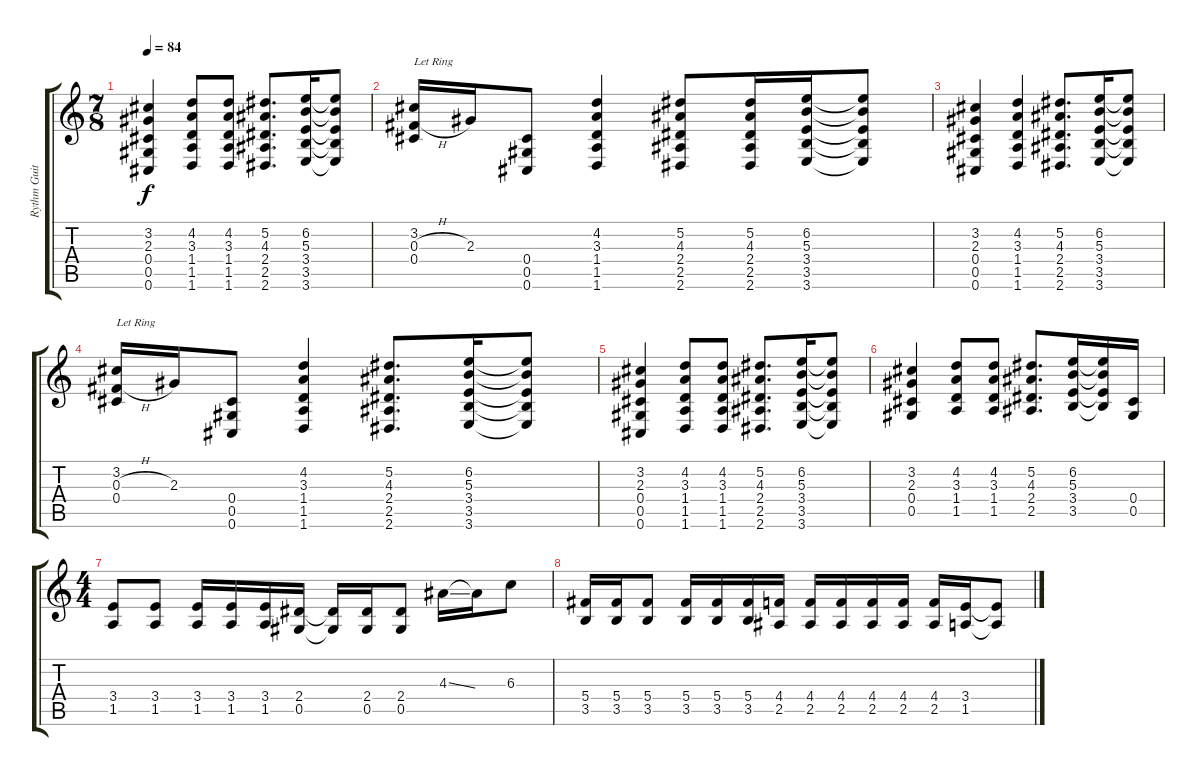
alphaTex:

\track ("Rythm Guitar 1" "Rythm Guit") {instrument overdrivenguitar}
\staff {score tabs}
\tuning (Eb4 Bb3 Gb3 Db3 Ab2 Db2) {hide}
\ts (7 8)
\tempo 84
\clef g2
\ks c
(3.2 2.3 0.4 0.5 0.6).4{dy f} (4.2 3.3 1.4 1.5 1.6).8 (4.2 3.3 1.4 1.5 1.6).8 (5.2 4.3 2.4 2.5 2.6).8{d} (6.2 5.3 3.4 3.5 3.6).16 (6.2{t} 5.3{t} 3.4{t} 3.5{t} 3.6{t}).8 |
(3.2 0.3{h} 0.4).16{txt "Let Ring"} 2.3.16 (0.4 0.5 0.6).8 (4.2 3.3 1.4 1.5 1.6).4 (5.2 4.3 2.4 2.5 2.6).8 (5.2 4.3 2.4 2.5 2.6).16 (6.2 5.3 3.4 3.5 3.6).16 (6.2{t} 5.3{t} 3.4{t} 3.5{t} 3.6{t}).8 |
(3.2 2.3 0.4 0.5 0.6).4 (4.2 3.3 1.4 1.5 1.6).4 (5.2 4.3 2.4 2.5 2.6).8{d} (6.2 5.3 3.4 3.5 3.6).16 (6.2{t} 5.3{t} 3.4{t} 3.5{t} 3.6{t}).8 |
(3.2 0.3{h} 0.4).16{txt "Let Ring"} 2.3.16 (0.4 0.5 0.6).8 (4.2 3.3 1.4 1.5 1.6).4 (5.2 4.3 2.4 2.5 2.6).8{d} (6.2 5.3 3.4 3.5 3.6).16 (6.2{t} 5.3{t} 3.4{t} 3.5{t} 3.6{t}).8 |
(3.2 2.3 0.4 0.5 0.6).4 (4.2 3.3 1.4 1.5 1.6).8 (4.2 3.3 1.4 1.5 1.6).8 (5.2 4.3 2.4 2.5 2.6).8{d} (6.2 5.3 3.4 3.5 3.6).16 (6.2{t} 5.3{t} 3.4{t} 3.5{t} 3.6{t}).8 |
(3.2 2.3 0.4 0.5).4 (4.2 3.3 1.4 1.5).8 (4.2 3.3 1.4 1.5).8 (5.2 4.3 2.4 2.5).8{d} (6.2 5.3 3.4 3.5).16 (6.2{t} 5.3{t} 3.4{t} 3.5{t}).16 (0.4 0.5).16 |
\ts (4 4)
(3.4 1.5).8 (3.4 1.5).8 (3.4 1.5).16 (3.4 1.5).16 (3.4 1.5).16 (2.4 0.5).16 (2.4{t} 0.5{t}).16 (2.4 0.5).16 (2.4 0.5).8 4.3{ss}.16 4.3{t}.16 6.3.8 |
(5.4 3.5).16 (5.4 3.5).16 (5.4 3.5).8 (5.4 3.5).16 (5.4 3.5).16 (5.4 3.5).16 (4.4 2.5).16 (4.4 2.5).16 (4.4 2.5).16 (4.4 2.5).16 (4.4 2.5).16 (4.4 2.5).16 (3.4 1.5).16 (3.4{t} 1.5{t}).8
